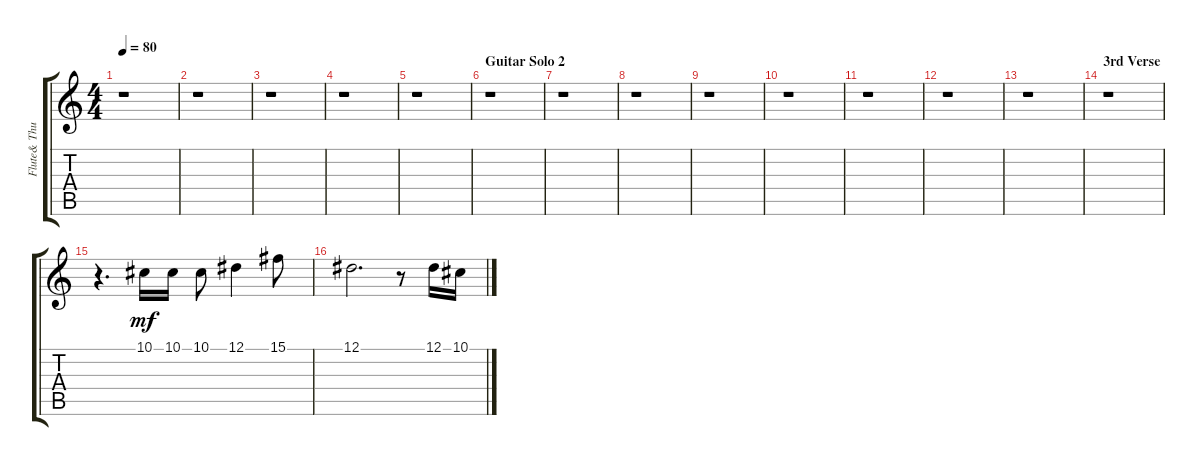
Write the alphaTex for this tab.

\track ("Flute& Thunder" "Flute& Thu") {instrument flute}
\staff {score tabs}
\tuning (Eb4 Bb3 Gb3 Db3 Ab2 Eb2) {hide}
\ts (4 4)
\tempo 80
\clef g2
\ks c
r.1{dy mf} |
r.1 |
r.1 |
r.1 |
r.1 |
\section ("" "Guitar Solo 2")
r.1 |
r.1 |
r.1 |
r.1 |
r.1 |
r.1 |
r.1 |
r.1 |
\section ("" "3rd Verse")
r.1 |
r.4{d} 10.1.16 10.1.16 10.1.8 12.1.4 15.1.8 |
12.1.2{d} r.8 12.1.16 10.1.16
